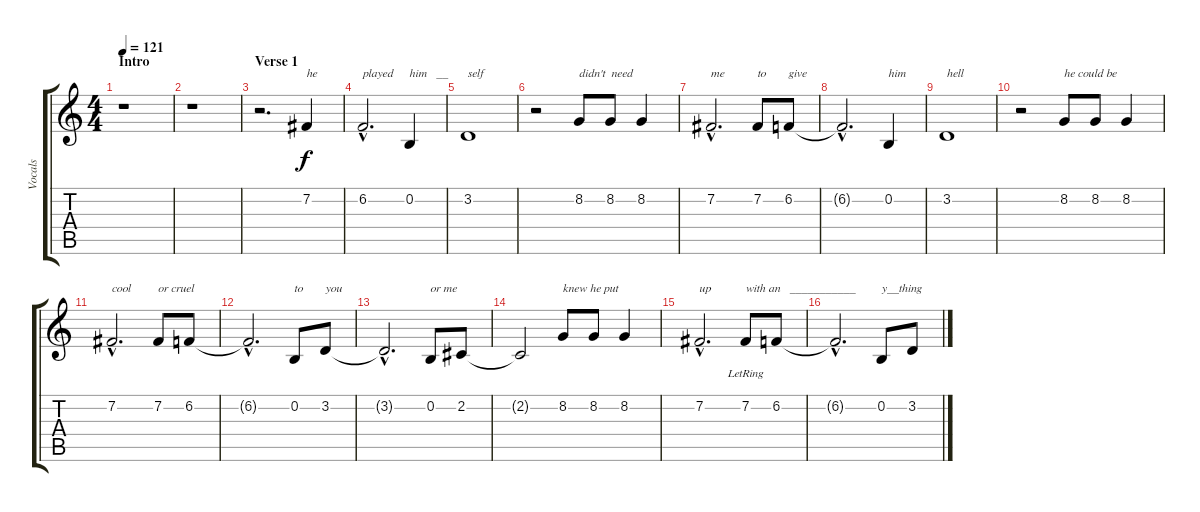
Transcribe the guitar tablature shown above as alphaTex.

\track ("Vocals" "Vocals") {instrument oboe}
\staff {score tabs}
\tuning (E4 B3 G3 D3 A2 E2) {hide}
\ts (4 4)
\section ("" "Intro")
\tempo 121
\clef g2
\ks c
r.1{dy f instrument oboe} |
r.1 |
\section ("" "Verse 1")
r.2{d} 7.2.4{txt "he"} |
6.2{hac}.2{d txt "played"} 0.2.4{txt "him   __"} |
3.2.1{txt "self"} |
r.2 8.2.8{txt "didn't  need"} 8.2.8 8.2.4 |
7.2{hac}.2{d txt "me"} 7.2.8{txt "to"} 6.2.8{txt "give"} |
6.2{hac t}.2{d} 0.2.4{txt "him"} |
3.2.1{txt "hell"} |
r.2 8.2.8{txt "he could be"} 8.2.8 8.2.4 |
7.2{hac}.2{d txt "cool"} 7.2.8{txt "or cruel"} 6.2.8 |
6.2{hac t}.2{d} 0.2.8{txt "to"} 3.2.8{txt "you"} |
3.2{hac t}.2{d} 0.2.8{txt "or me"} 2.2.8 |
2.2{t}.2 8.2.8{txt "knew he put"} 8.2.8 8.2.4 |
7.2{hac}.2{d txt "up"} 7.2{lr}.8{txt "with an   ___________"} 6.2.8 |
6.2{hac t}.2{d} 0.2.8{txt "y__thing"} 3.2.8
